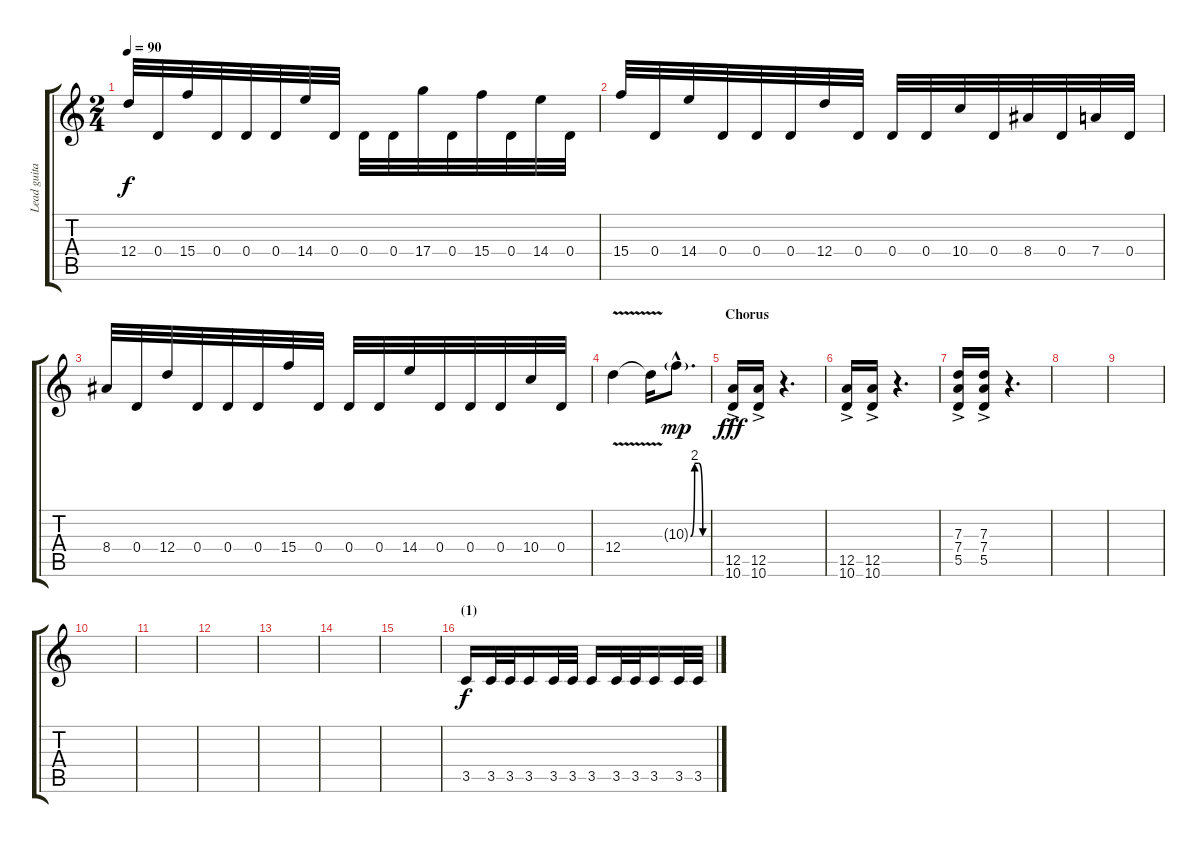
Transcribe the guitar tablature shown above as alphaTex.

\track ("Lead guitar (Luca Turilli)" "Lead guita") {instrument overdrivenguitar}
\staff {score tabs}
\tuning (E4 B3 G3 D3 A2 E2) {hide}
\ts (2 4)
\tempo 90
\clef g2
\ks c
12.4.32{dy f} 0.4.32 15.4.32 0.4.32 0.4.32 0.4.32 14.4.32 0.4.32 0.4.32 0.4.32 17.4.32 0.4.32 15.4.32 0.4.32 14.4.32 0.4.32 |
15.4.32 0.4.32 14.4.32 0.4.32 0.4.32 0.4.32 12.4.32 0.4.32 0.4.32 0.4.32 10.4.32 0.4.32 8.4.32 0.4.32 7.4.32 0.4.32 |
8.4.32 0.4.32 12.4.32 0.4.32 0.4.32 0.4.32 15.4.32 0.4.32 0.4.32 0.4.32 14.4.32 0.4.32 0.4.32 0.4.32 10.4.32 0.4.32 |
12.4{v}.4 12.4{t}.16 10.3{be (custom 0 0 15 8 30 8 45 0 60 0) g hac}.8{d dy mp} |
\section ("" "Chorus")
(12.5 10.6{ac}).16{dy fff} (12.5 10.6{ac}).16 r.4{d} |
(12.5 10.6{ac}).16 (12.5 10.6{ac}).16 r.4{d} |
(7.3 7.4 5.5{ac}).16 (7.3 7.4 5.5{ac}).16 r.4{d} |
|
|
|
|
|
|
|
|
\section ("" "(1)")
3.5.16{dy f} 3.5.32 3.5.32 3.5.16 3.5.32 3.5.32 3.5.16 3.5.32 3.5.32 3.5.16 3.5.32 3.5.32
